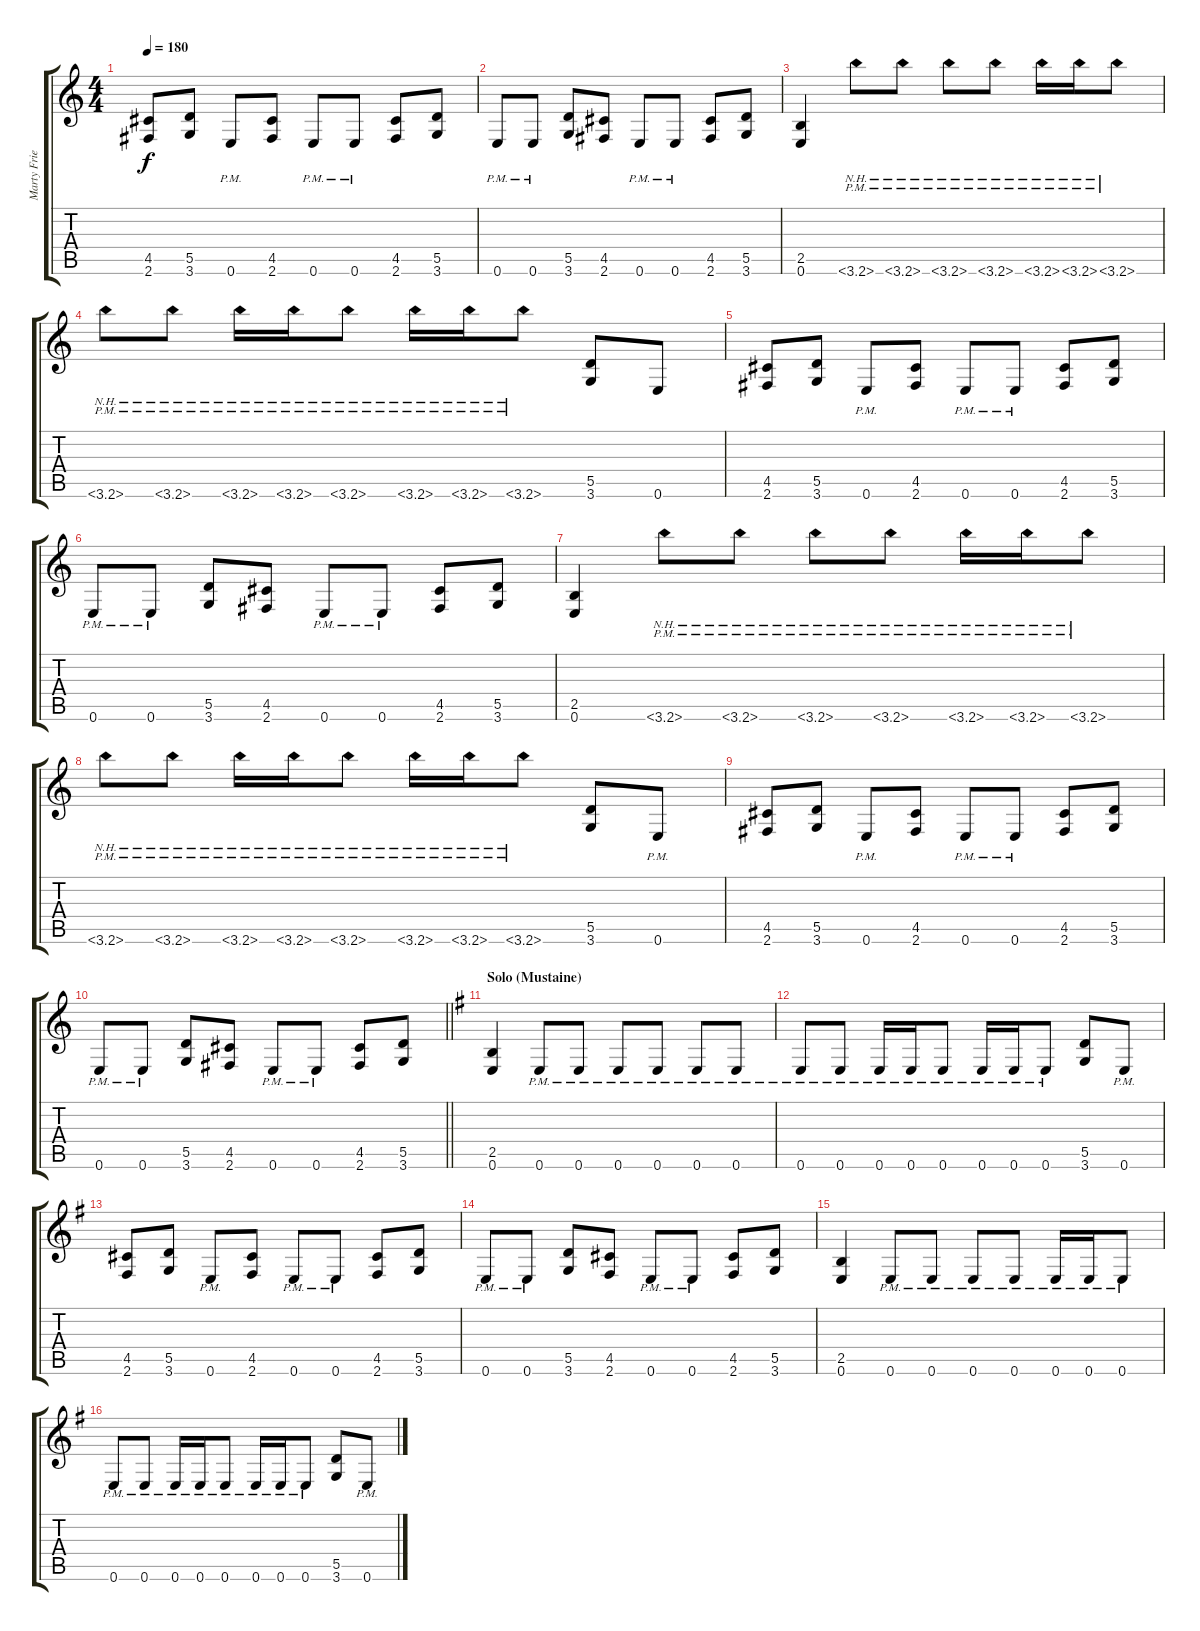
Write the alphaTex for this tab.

\track ("Marty Friedman" "Marty Frie") {instrument distortionguitar}
\staff {score tabs}
\tuning (E4 B3 G3 D3 A2 E2) {hide}
\ts (4 4)
\tempo 180
\clef g2
\ks c
(4.5 2.6).8{dy f} (5.5 3.6).8 0.6{pm}.8 (4.5 2.6).8 0.6{pm}.8 0.6{pm}.8 (4.5 2.6).8 (5.5 3.6).8 |
0.6{pm}.8 0.6{pm}.8 (5.5 3.6).8 (4.5 2.6).8 0.6{pm}.8 0.6{pm}.8 (4.5 2.6).8 (5.5 3.6).8 |
(2.5 0.6).4 3.6{nh pm}.8 3.6{nh pm}.8 3.6{nh pm}.8 3.6{nh pm}.8 3.6{nh pm}.16 3.6{nh pm}.16 3.6{nh pm}.8 |
3.6{nh pm}.8 3.6{nh pm}.8 3.6{nh pm}.16 3.6{nh pm}.16 3.6{nh pm}.8 3.6{nh pm}.16 3.6{nh pm}.16 3.6{nh pm}.8 (5.5 3.6).8 0.6.8 |
(4.5 2.6).8 (5.5 3.6).8 0.6{pm}.8 (4.5 2.6).8 0.6{pm}.8 0.6{pm}.8 (4.5 2.6).8 (5.5 3.6).8 |
0.6{pm}.8 0.6{pm}.8 (5.5 3.6).8 (4.5 2.6).8 0.6{pm}.8 0.6{pm}.8 (4.5 2.6).8 (5.5 3.6).8 |
(2.5 0.6).4 3.6{nh pm}.8 3.6{nh pm}.8 3.6{nh pm}.8 3.6{nh pm}.8 3.6{nh pm}.16 3.6{nh pm}.16 3.6{nh pm}.8 |
3.6{nh pm}.8 3.6{nh pm}.8 3.6{nh pm}.16 3.6{nh pm}.16 3.6{nh pm}.8 3.6{nh pm}.16 3.6{nh pm}.16 3.6{nh pm}.8 (5.5 3.6).8 0.6{pm}.8 |
(4.5 2.6).8 (5.5 3.6).8 0.6{pm}.8 (4.5 2.6).8 0.6{pm}.8 0.6{pm}.8 (4.5 2.6).8 (5.5 3.6).8 |
\barLineRight lightlight
0.6{pm}.8 0.6{pm}.8 (5.5 3.6).8 (4.5 2.6).8 0.6{pm}.8 0.6{pm}.8 (4.5 2.6).8 (5.5 3.6).8 |
\section ("" "Solo (Mustaine)")
\ks g
(2.5 0.6).4 0.6{pm}.8 0.6{pm}.8 0.6{pm}.8 0.6{pm}.8 0.6{pm}.8 0.6{pm}.8 |
0.6{pm}.8 0.6{pm}.8 0.6{pm}.16 0.6{pm}.16 0.6{pm}.8 0.6{pm}.16 0.6{pm}.16 0.6{pm}.8 (5.5 3.6).8 0.6{pm}.8 |
(4.5 2.6).8 (5.5 3.6).8 0.6{pm}.8 (4.5 2.6).8 0.6{pm}.8 0.6{pm}.8 (4.5 2.6).8 (5.5 3.6).8 |
0.6{pm}.8 0.6{pm}.8 (5.5 3.6).8 (4.5 2.6).8 0.6{pm}.8 0.6{pm}.8 (4.5 2.6).8 (5.5 3.6).8 |
(2.5 0.6).4 0.6{pm}.8 0.6{pm}.8 0.6{pm}.8 0.6{pm}.8 0.6{pm}.16 0.6{pm}.16 0.6{pm}.8 |
0.6{pm}.8 0.6{pm}.8 0.6{pm}.16 0.6{pm}.16 0.6{pm}.8 0.6{pm}.16 0.6{pm}.16 0.6{pm}.8 (5.5 3.6).8 0.6{pm}.8
